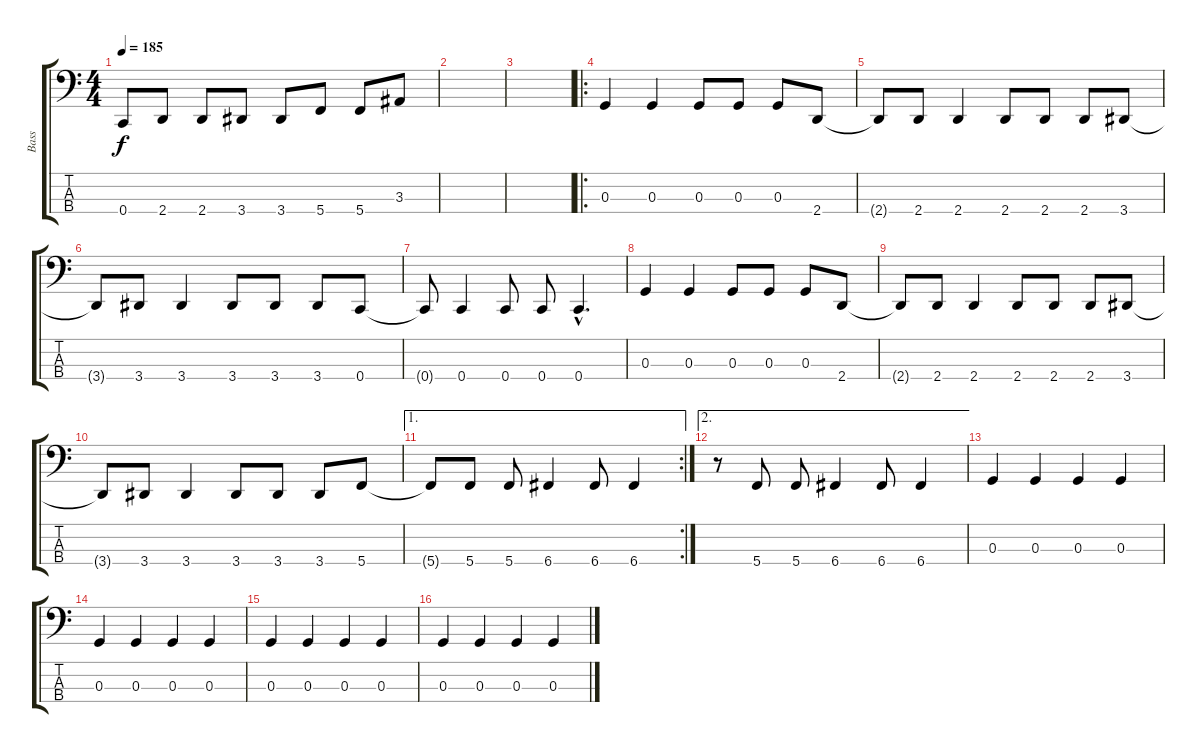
\track ("Bass" "Bass") {instrument electricbassfinger}
\staff {score tabs}
\tuning (F2 C2 G1 C1) {hide}
\ts (4 4)
\tempo 185
\clef f4
\ks c
0.4.8{dy f} 2.4.8 2.4.8 3.4.8 3.4.8 5.4.8 5.4.8 3.3.8 |
|
|
\ro
0.3.4{volume 12} 0.3.4 0.3.8 0.3.8 0.3.8 2.4.8 |
2.4{t}.8 2.4.8 2.4.4 2.4.8 2.4.8 2.4.8 3.4.8 |
3.4{t}.8 3.4.8 3.4.4 3.4.8 3.4.8 3.4.8 0.4.8 |
0.4{t}.8 0.4.4 0.4.8 0.4.8 0.4{hac}.4{d} |
0.3.4 0.3.4 0.3.8 0.3.8 0.3.8 2.4.8 |
2.4{t}.8 2.4.8 2.4.4 2.4.8 2.4.8 2.4.8 3.4.8 |
3.4{t}.8 3.4.8 3.4.4 3.4.8 3.4.8 3.4.8 5.4.8 |
\ae 1
\rc 2
5.4{t}.8 5.4.8 5.4.8 6.4.4 6.4.8 6.4.4 |
\ae 2
r.8 5.4.8 5.4.8 6.4.4 6.4.8 6.4.4 |
0.3.4 0.3.4 0.3.4 0.3.4 |
0.3.4 0.3.4 0.3.4 0.3.4 |
0.3.4 0.3.4 0.3.4 0.3.4 |
0.3.4 0.3.4 0.3.4 0.3.4
